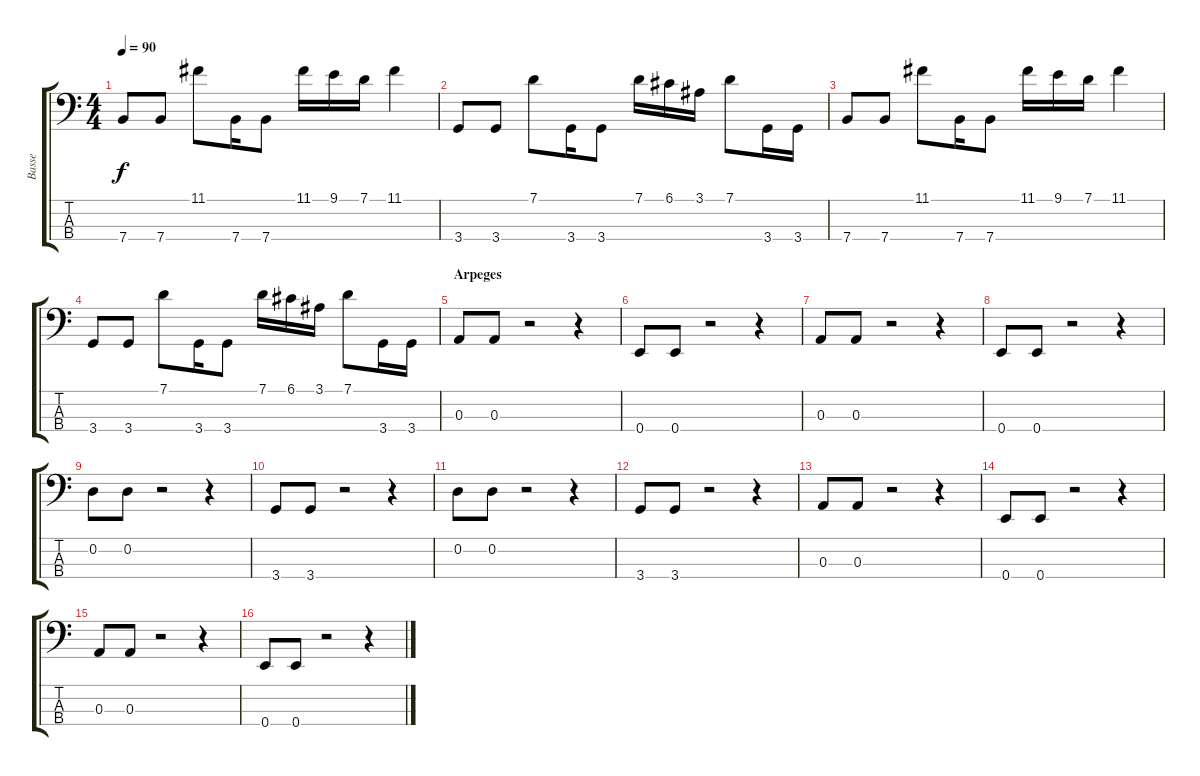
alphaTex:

\track ("Basse" "Basse") {instrument electricbassfinger}
\staff {score tabs}
\tuning (G2 D2 A1 E1) {hide}
\ts (4 4)
\tempo 90
\clef f4
\ks c
7.4.8{dy f} 7.4.8 11.1.8 7.4.16 7.4.8 11.1.16 9.1.16 7.1.16 11.1.4 |
3.4.8 3.4.8 7.1.8 3.4.16 3.4.8 7.1.16 6.1.16 3.1.16 7.1.8 3.4.16 3.4.16 |
7.4.8 7.4.8 11.1.8 7.4.16 7.4.8 11.1.16 9.1.16 7.1.16 11.1.4 |
3.4.8 3.4.8 7.1.8 3.4.16 3.4.8 7.1.16 6.1.16 3.1.16 7.1.8 3.4.16 3.4.16 |
\section ("" "Arpeges")
0.3.8 0.3.8 r.2 r.4 |
0.4.8 0.4.8 r.2 r.4 |
0.3.8 0.3.8 r.2 r.4 |
0.4.8 0.4.8 r.2 r.4 |
0.2.8 0.2.8 r.2 r.4 |
3.4.8 3.4.8 r.2 r.4 |
0.2.8 0.2.8 r.2 r.4 |
3.4.8 3.4.8 r.2 r.4 |
0.3.8 0.3.8 r.2 r.4 |
0.4.8 0.4.8 r.2 r.4 |
0.3.8 0.3.8 r.2 r.4 |
0.4.8 0.4.8 r.2 r.4
